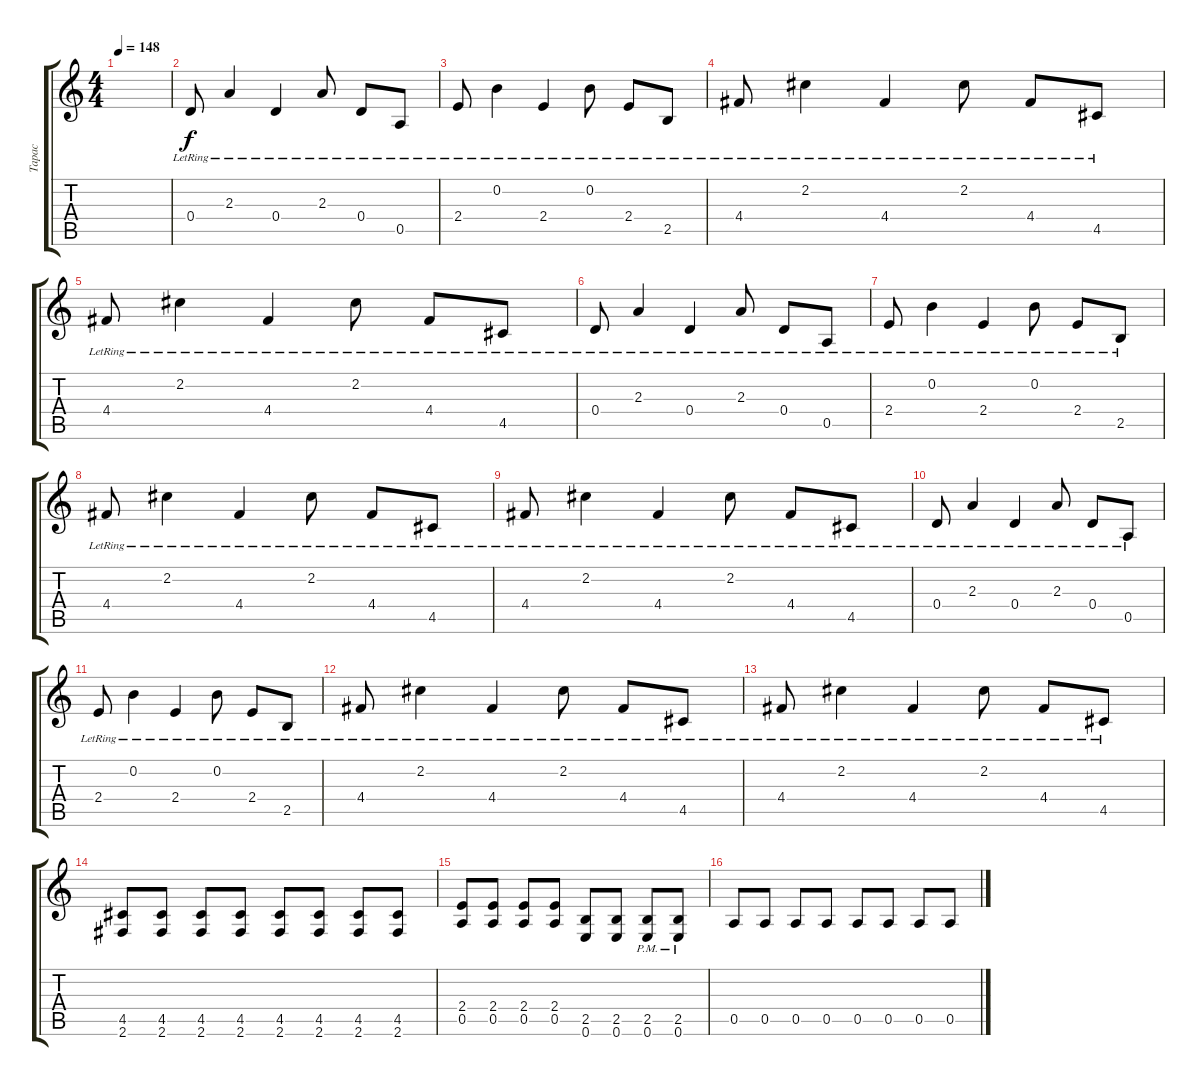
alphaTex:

\track ("Тарас" "Тарас") {instrument distortionguitar}
\staff {score tabs}
\tuning (E4 B3 G3 D3 A2 E2) {hide}
\ts (4 4)
\tempo 148
\clef g2
\ks c
|
0.4{lr}.8 2.3{lr}.4 0.4{lr}.4 2.3{lr}.8 0.4{lr}.8 0.5{lr}.8 |
2.4{lr}.8 0.2{lr}.4 2.4{lr}.4 0.2{lr}.8 2.4{lr}.8 2.5{lr}.8 |
4.4{lr}.8 2.2{lr}.4 4.4{lr}.4 2.2{lr}.8 4.4{lr}.8 4.5{lr}.8 |
4.4{lr}.8 2.2{lr}.4 4.4{lr}.4 2.2{lr}.8 4.4{lr}.8 4.5{lr}.8 |
0.4{lr}.8 2.3{lr}.4 0.4{lr}.4 2.3{lr}.8 0.4{lr}.8 0.5{lr}.8 |
2.4{lr}.8 0.2{lr}.4 2.4{lr}.4 0.2{lr}.8 2.4{lr}.8 2.5{lr}.8 |
4.4{lr}.8 2.2{lr}.4 4.4{lr}.4 2.2{lr}.8 4.4{lr}.8 4.5{lr}.8 |
4.4{lr}.8 2.2{lr}.4 4.4{lr}.4 2.2{lr}.8 4.4{lr}.8 4.5{lr}.8 |
0.4{lr}.8 2.3{lr}.4 0.4{lr}.4 2.3{lr}.8 0.4{lr}.8 0.5{lr}.8 |
2.4{lr}.8 0.2{lr}.4 2.4{lr}.4 0.2{lr}.8 2.4{lr}.8 2.5{lr}.8 |
4.4{lr}.8 2.2{lr}.4 4.4{lr}.4 2.2{lr}.8 4.4{lr}.8 4.5{lr}.8 |
4.4{lr}.8 2.2{lr}.4 4.4{lr}.4 2.2{lr}.8 4.4{lr}.8 4.5{lr}.8 |
(4.5 2.6).8 (4.5 2.6).8 (4.5 2.6).8 (4.5 2.6).8 (4.5 2.6).8 (4.5 2.6).8 (4.5 2.6).8 (4.5 2.6).8 |
(2.4 0.5).8 (2.4 0.5).8 (2.4 0.5).8 (2.4 0.5).8 (2.5 0.6).8 (2.5 0.6).8 (2.5{pm} 0.6{pm}).8 (2.5{pm} 0.6{pm}).8 |
0.5.8 0.5.8 0.5.8 0.5.8 0.5.8 0.5.8 0.5.8 0.5.8
